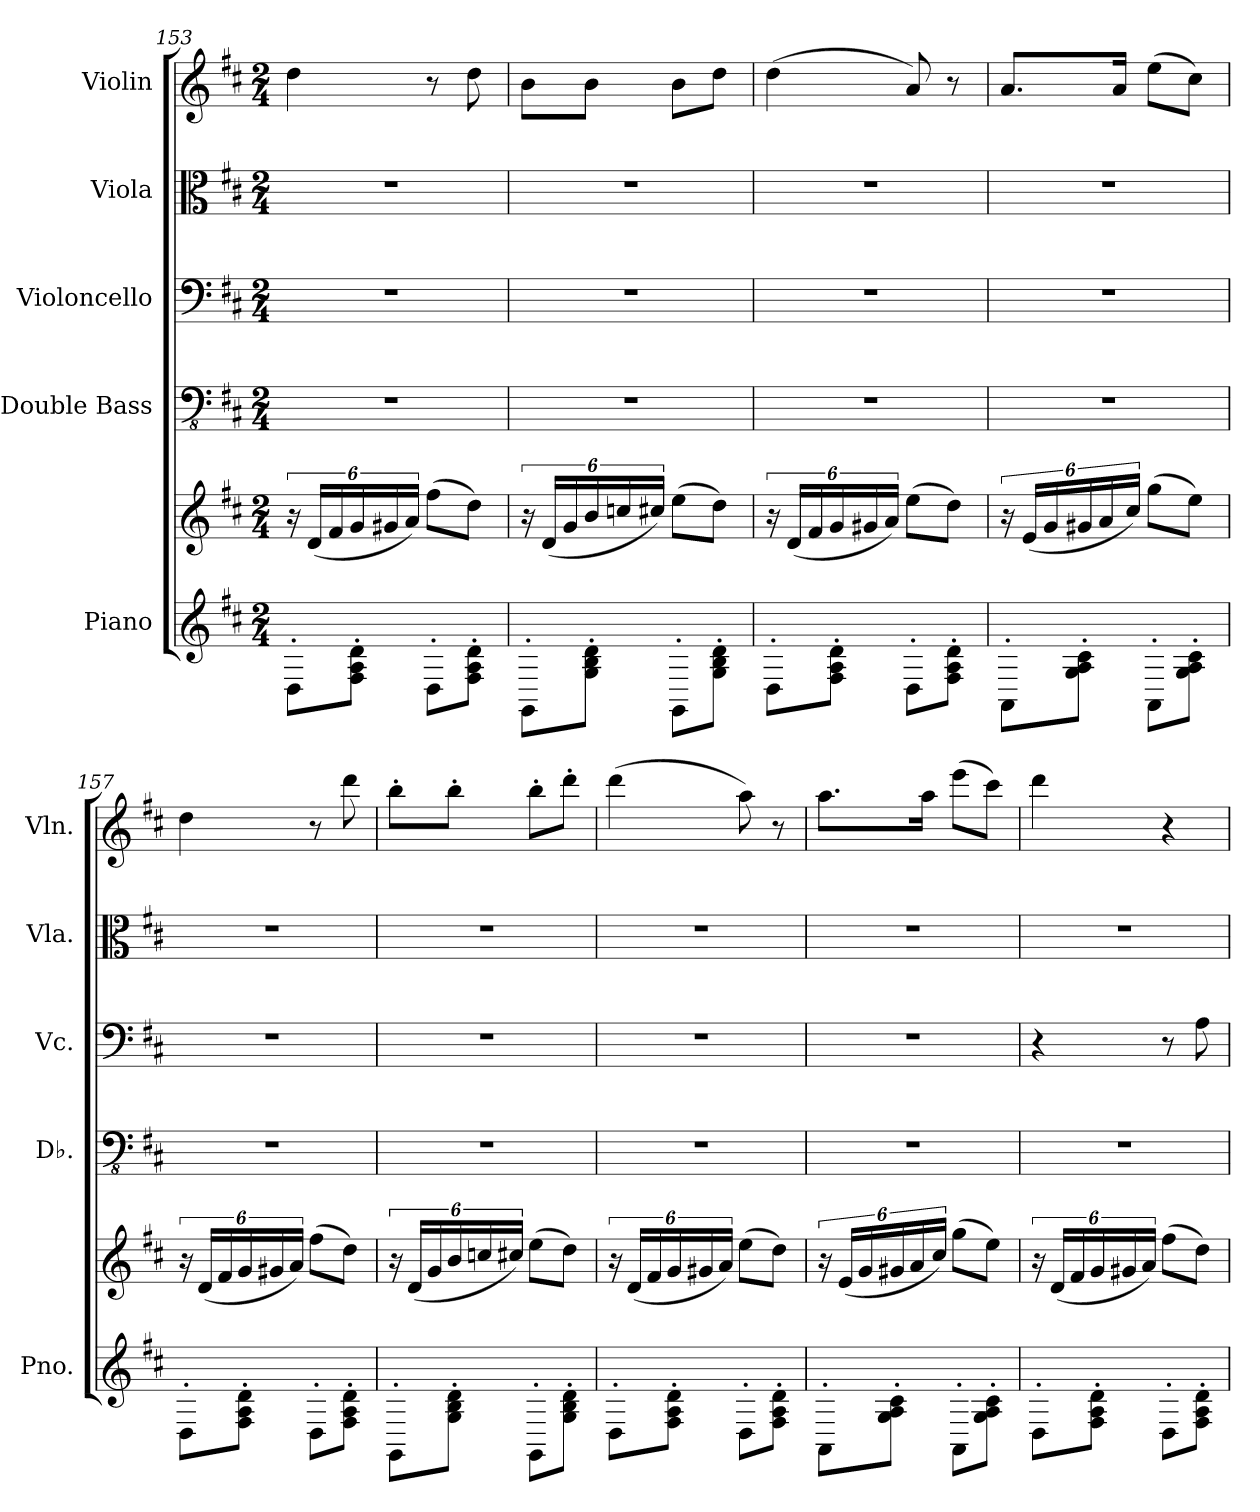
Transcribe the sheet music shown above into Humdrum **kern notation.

**kern	**kern	**kern	**kern	**kern	**kern
*part5	*part5	*part4	*part3	*part2	*part1
*staff6	*staff5	*staff4	*staff3	*staff2	*staff1
*I"Piano	*	*I"Double Bass	*I"Violoncello	*I"Viola	*I"Violin
*I'Pno.	*	*I'Db.	*I'Vc.	*I'Vla.	*I'Vln.
*clefG2	*clefG2	*clefFv4	*clefF4	*clefC3	*clefG2
*	*	*ITrd7c12	*	*	*
*k[f#c#]	*k[f#c#]	*k[f#c#]	*k[f#c#]	*k[f#c#]	*k[f#c#]
*M2/4	*M2/4	*M2/4	*M2/4	*M2/4	*M2/4
=153	=153	=153	=153	=153	=153
8D'\L	24r	2r	2r	2r	4dd\
.	(24d/LL	.	.	.	.
.	24f#/	.	.	.	.
8F#\' 8A\' 8d\'J	24g/	.	.	.	.
.	24g#X/	.	.	.	.
.	24a/JJ)	.	.	.	.
8D'\L	(8ff#\L	.	.	.	8r
8F#\' 8A\' 8d\'J	8dd\J)	.	.	.	8dd\
=154	=154	=154	=154	=154	=154
8GG'\L	24r	2r	2r	2r	8b\L
.	(24d/LL	.	.	.	.
.	24g/	.	.	.	.
8G\' 8B\' 8d\'J	24b/	.	.	.	8b\J
.	24ccn/	.	.	.	.
.	24cc#X/JJ)	.	.	.	.
8GG'\L	(8ee\L	.	.	.	8b\L
8G\' 8B\' 8d\'J	8dd\J)	.	.	.	8dd\J
=155	=155	=155	=155	=155	=155
8D'\L	24r	2r	2r	2r	(4dd\
.	(24d/LL	.	.	.	.
.	24f#/	.	.	.	.
8F#\' 8A\' 8d\'J	24g/	.	.	.	.
.	24g#X/	.	.	.	.
.	24a/JJ)	.	.	.	.
8D'\L	(8ee\L	.	.	.	8a/)
8F#\' 8A\' 8d\'J	8dd\J)	.	.	.	8r
!!LO:PB:g=z
=156	=156	=156	=156	=156	=156
8AA'\L	24r	2r	2r	2r	8.a/L
.	(24e/LL	.	.	.	.
.	24g/	.	.	.	.
8G\' 8A\' 8c#\'J	24g#X/	.	.	.	.
.	24a/	.	.	.	.
.	.	.	.	.	16a/Jk
.	24cc#/JJ)	.	.	.	.
8AA'\L	(8gg\L	.	.	.	(8ee\L
8G\' 8A\' 8c#\'J	8ee\J)	.	.	.	8cc#\J)
=157	=157	=157	=157	=157	=157
8D'\L	24r	2r	2r	2r	4dd\
.	(24d/LL	.	.	.	.
.	24f#/	.	.	.	.
8F#\' 8A\' 8d\'J	24g/	.	.	.	.
.	24g#X/	.	.	.	.
.	24a/JJ)	.	.	.	.
8D'\L	(8ff#\L	.	.	.	8r
8F#\' 8A\' 8d\'J	8dd\J)	.	.	.	8ddd\
=158	=158	=158	=158	=158	=158
8GG'\L	24r	2r	2r	2r	8bb'\L
.	(24d/LL	.	.	.	.
.	24g/	.	.	.	.
8G\' 8B\' 8d\'J	24b/	.	.	.	8bb'\J
.	24ccn/	.	.	.	.
.	24cc#X/JJ)	.	.	.	.
8GG'\L	(8ee\L	.	.	.	8bb'\L
8G\' 8B\' 8d\'J	8dd\J)	.	.	.	8ddd'\J
=159	=159	=159	=159	=159	=159
8D'\L	24r	2r	2r	2r	(4ddd\
.	(24d/LL	.	.	.	.
.	24f#/	.	.	.	.
8F#\' 8A\' 8d\'J	24g/	.	.	.	.
.	24g#X/	.	.	.	.
.	24a/JJ)	.	.	.	.
8D'\L	(8ee\L	.	.	.	8aa\)
8F#\' 8A\' 8d\'J	8dd\J)	.	.	.	8r
!!LO:LB:g=z
=160	=160	=160	=160	=160	=160
8AA'\L	24r	2r	2r	2r	8.aa\L
.	(24e/LL	.	.	.	.
.	24g/	.	.	.	.
8G\' 8A\' 8c#\'J	24g#X/	.	.	.	.
.	24a/	.	.	.	.
.	.	.	.	.	16aa\Jk
.	24cc#/JJ)	.	.	.	.
8AA'\L	(8gg\L	.	.	.	(8eee\L
8G\' 8A\' 8c#\'J	8ee\J)	.	.	.	8ccc#\J)
=161	=161	=161	=161	=161	=161
8D'\L	24r	2r	4r	2r	4ddd\
.	(24d/LL	.	.	.	.
.	24f#/	.	.	.	.
8F#\' 8A\' 8d\'J	24g/	.	.	.	.
.	24g#X/	.	.	.	.
.	24a/JJ)	.	.	.	.
8D'\L	(8ff#\L	.	8r	.	4r
8F#\' 8A\' 8d\'J	8dd\J)	.	8A\	.	.
=	=	=	=	=	=
*-	*-	*-	*-	*-	*-
